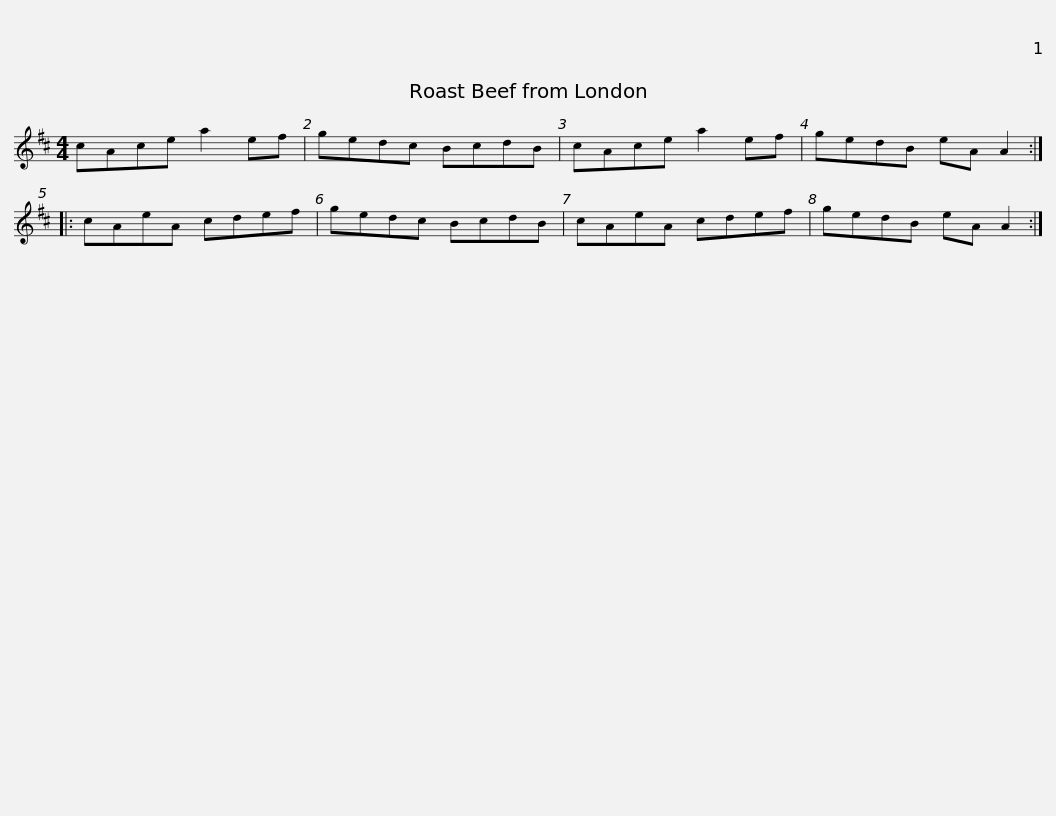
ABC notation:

X:1
L:1/8
M:4/4
I:linebreak $
K:D
V:1 treble
V:1
 cAce a2 ef | gedc BcdB | cAce a2 ef | gedB eA A2 :: cAeA cdef |$ %5
 gedc BcdB | cAeA cdef | gedB eA A2 :| %8
